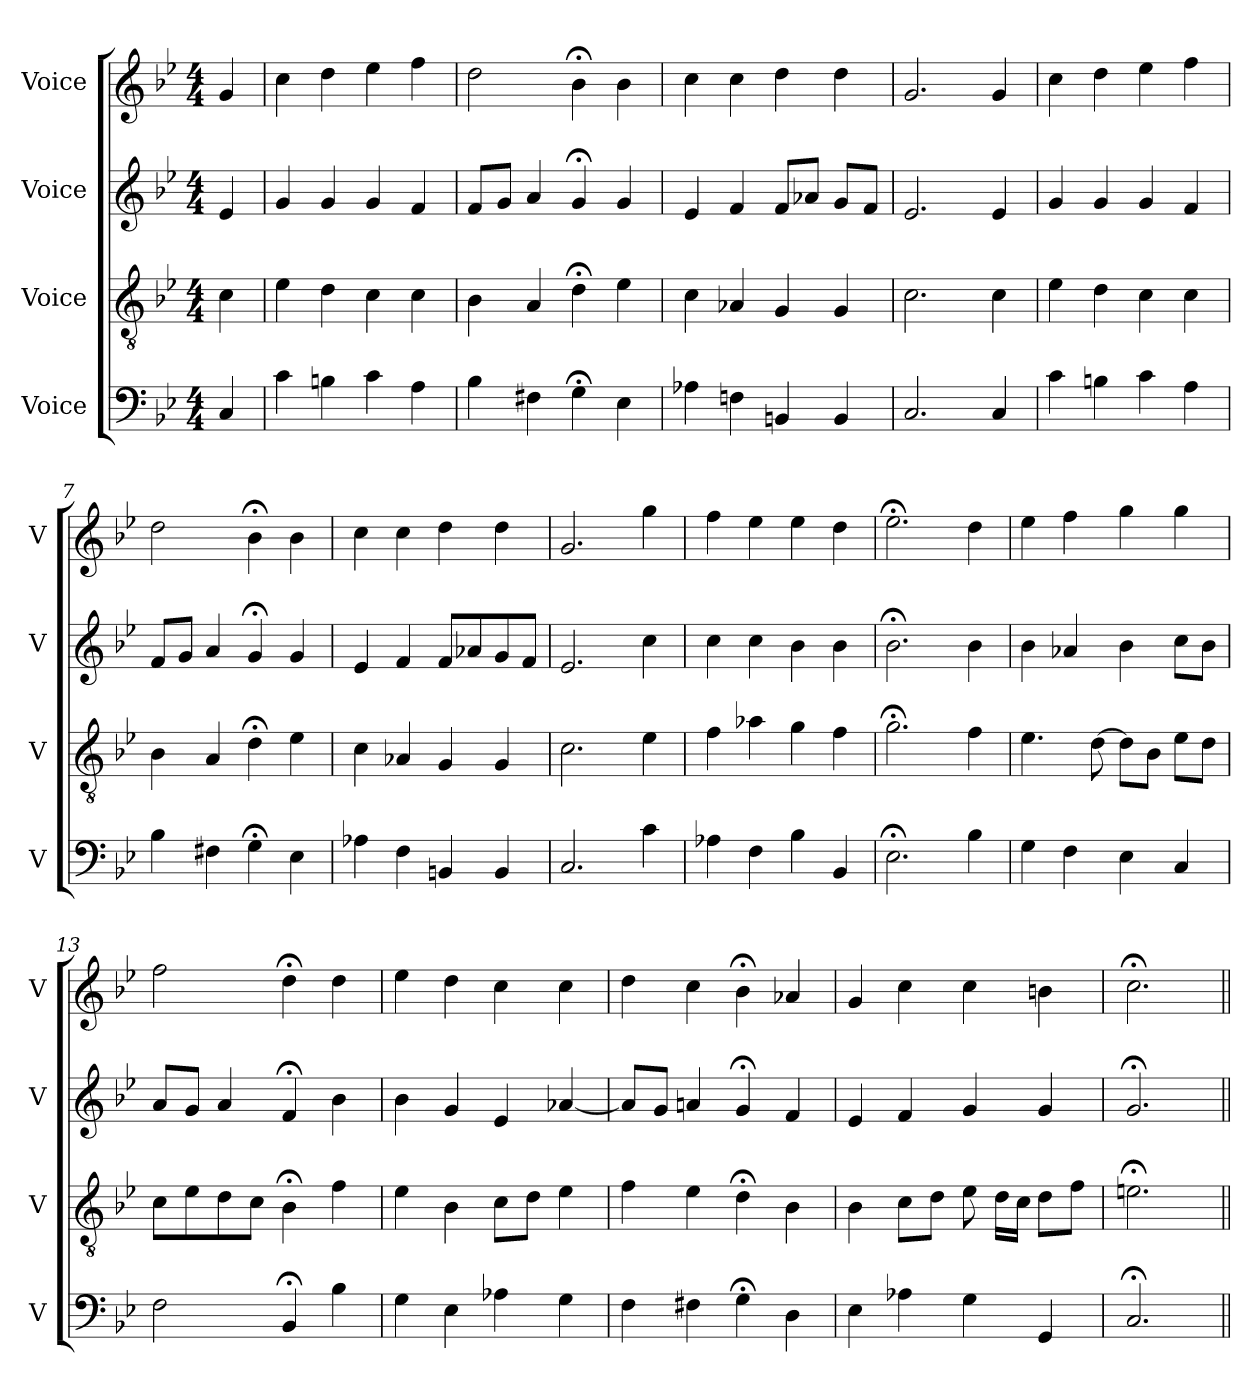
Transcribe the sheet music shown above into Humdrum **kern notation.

**kern	**kern	**kern	**kern
*part4	*part3	*part2	*part1
*staff4	*staff3	*staff2	*staff1
*I"Voice	*I"Voice	*I"Voice	*I"Voice
*I'V	*I'V	*I'V	*I'V
*clefF4	*clefGv2	*clefG2	*clefG2
*k[b-e-]	*k[b-e-]	*k[b-e-]	*k[b-e-]
*M4/4	*M4/4	*M4/4	*M4/4
=	=	=	=
4C	4c	4e-	4g
=2	=2	=2	=2
4c	4e-	4g	4cc
4Bn	4d	4g	4dd
4c	4c	4g	4ee-
4A	4c	4f	4ff
=3	=3	=3	=3
4B-	4B-	8fL	2dd
.	.	8gJ	.
4F#X	4A	4a	.
4G;<	4d;<	4g;<	4b-;<
4E-	4e-	4g	4b-
=4	=4	=4	=4
4A-X	4c	4e-	4cc
4Fn	4A-X	4f	4cc
4BBn	4G	8fL	4dd
.	.	8a-XJ	.
4BB	4G	8gL	4dd
.	.	8fJ	.
=5	=5	=5	=5
2.C	2.c	2.e-	2.g
4C	4c	4e-	4g
=6	=6	=6	=6
4c	4e-	4g	4cc
4Bn	4d	4g	4dd
4c	4c	4g	4ee-
4A	4c	4f	4ff
=7	=7	=7	=7
4B-	4B-	8fL	2dd
.	.	8gJ	.
4F#X	4A	4a	.
4G;<	4d;<	4g;<	4b-;<
4E-	4e-	4g	4b-
=8	=8	=8	=8
4A-X	4c	4e-	4cc
4F	4A-X	4f	4cc
4BBn	4G	8fL	4dd
.	.	8a-X	.
4BB	4G	8g	4dd
.	.	8fJ	.
=9	=9	=9	=9
2.C	2.c	2.e-	2.g
4c	4e-	4cc	4gg
=10	=10	=10	=10
4A-X	4f	4cc	4ff
4F	4a-X	4cc	4ee-
4B-	4g	4b-	4ee-
4BB-	4f	4b-	4dd
=11	=11	=11	=11
2.E-;<	2.g;<	2.b-;<	2.ee-;<
4B-	4f	4b-	4dd
=12	=12	=12	=12
4G	4.e-	4b-	4ee-
4F	.	4a-X	4ff
.	[8d	.	.
4E-	8dL]	4b-	4gg
.	8B-J	.	.
4C	8e-L	8ccL	4gg
.	8dJ	8b-J	.
=13	=13	=13	=13
2F	8cL	8aL	2ff
.	8e-	8gJ	.
.	8d	4a	.
.	8cJ	.	.
4BB-;<	4B-;<	4f;<	4dd;<
4B-	4f	4b-	4dd
=14	=14	=14	=14
4G	4e-	4b-	4ee-
4E-	4B-	4g	4dd
4A-X	8cL	4e-	4cc
.	8dJ	.	.
4G	4e-	[4a-X	4cc
=15	=15	=15	=15
4F	4f	8a-L]	4dd
.	.	8gJ	.
4F#X	4e-	4an	4cc
4G;<	4d;<	4g;<	4b-;<
4D	4B-	4f	4a-X
=16	=16	=16	=16
4E-	4B-	4e-	4g
4A-X	8cL	4f	4cc
.	8dJ	.	.
4G	8e-	4g	4cc
.	16dLL	.	.
.	16cJJ	.	.
4GG	8dL	4g	4bn
.	8fJ	.	.
=17	=17	=17	=17
2.C;<	2.en;<	2.g;<	2.cc;<
=||	=||	=||	=||
*-	*-	*-	*-
